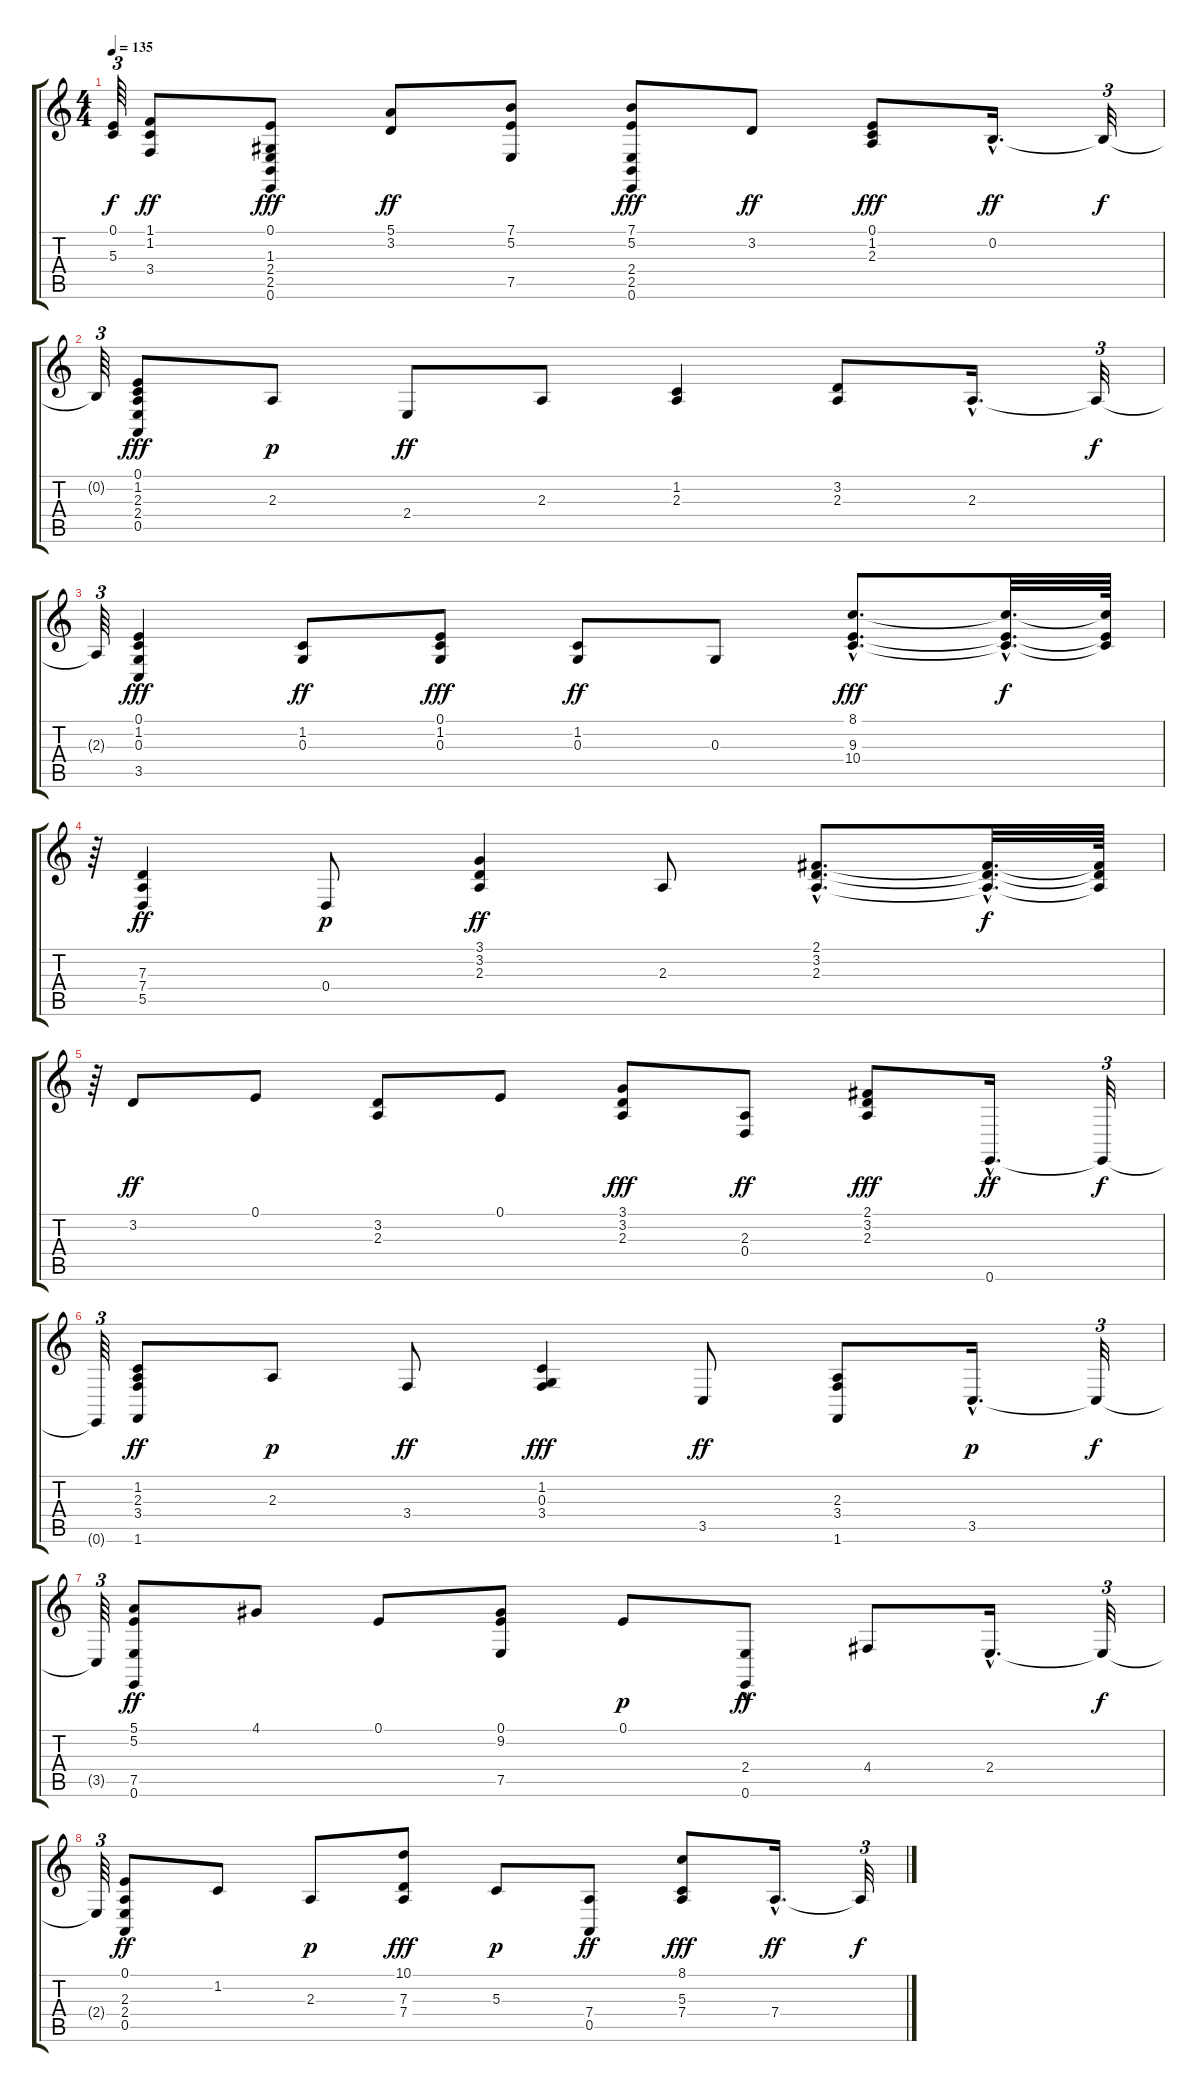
\track "" {instrument acousticgrandpiano}
\staff {score tabs}
\tuning (E4 B3 G3 D3 A2 E2) {hide}
\ts (4 4)
\tempo 135
\clef g2
\ks c
(0.1{t} 5.3{t}).64{tu (3 2) dy f} (1.1 1.2 3.4).8{dy ff} (0.1 1.3 2.4 2.5 0.6).8{dy fff} (5.1 3.2).8{dy ff} (7.1 5.2 7.5).8 (7.1 5.2 2.4 2.5 0.6).8{dy fff} 3.2.8{dy ff} (0.1 1.2 2.3).8{dy fff} 0.2{hac}.16{d dy ff} 0.2{t}.32{tu (3 2) dy f} |
0.2{t}.64{tu (3 2)} (0.1 1.2 2.3 2.4 0.5).8{dy fff} 2.3.8{dy p} 2.4.8{dy ff} 2.3.8 (1.2 2.3).4 (3.2 2.3).8 2.3{hac}.16{d} 2.3{t}.32{tu (3 2) dy f} |
2.3{t}.64{tu (3 2)} (0.1 1.2 0.3 3.5).4{dy fff} (1.2 0.3).8{dy ff} (0.1 1.2 0.3).8{dy fff} (1.2 0.3).8{dy ff} 0.3.8 (8.1{hac} 9.3{hac} 10.4{hac}).8{d dy fff} (8.1{hac t} 9.3{hac t} 10.4{hac t}).32{d dy f} (8.1{t} 9.3{t} 10.4{t}).64 |
r.64{tu (3 2)} (7.3 7.4 5.5).4{dy ff} 0.4.8{dy p} (3.1 3.2 2.3).4{dy ff} 2.3.8 (2.1{hac} 3.2{hac} 2.3{hac}).8{d} (2.1{hac t} 3.2{hac t} 2.3{hac t}).32{d dy f} (2.1{t} 3.2{t} 2.3{t}).64 |
r.64{tu (3 2)} 3.2.8{dy ff} 0.1.8 (3.2 2.3).8 0.1.8 (3.1 3.2 2.3).8{dy fff} (2.3 0.4).8{dy ff} (2.1 3.2 2.3).8{dy fff} 0.6{hac}.16{d dy ff} 0.6{t}.32{tu (3 2) dy f} |
0.6{t}.64{tu (3 2)} (1.2 2.3 3.4 1.6).8{dy ff} 2.3.8{dy p} 3.4.8{dy ff} (1.2 0.3 3.4).4{dy fff} 3.5.8{dy ff} (2.3 3.4 1.6).8 3.5{hac}.16{d dy p} 3.5{t}.32{tu (3 2) dy f} |
3.5{t}.64{tu (3 2)} (5.1 5.2 7.5 0.6).8{dy ff} 4.1.8 0.1.8 (0.1 9.2 7.5).8 0.1.8{dy p} (2.4 0.6{hac}).8{dy ff} 4.4.8 2.4{hac}.16{d} 2.4{t}.32{tu (3 2) dy f} |
2.4{t}.64{tu (3 2)} (0.1 2.3 2.4 0.5).8{dy ff} 1.2.8 2.3.8{dy p} (10.1 7.3 7.4).8{dy fff} 5.3.8{dy p} (7.4 0.5).8{dy ff} (8.1 5.3 7.4).8{dy fff} 7.4{hac}.16{d dy ff} 7.4{t}.32{tu (3 2) dy f}
